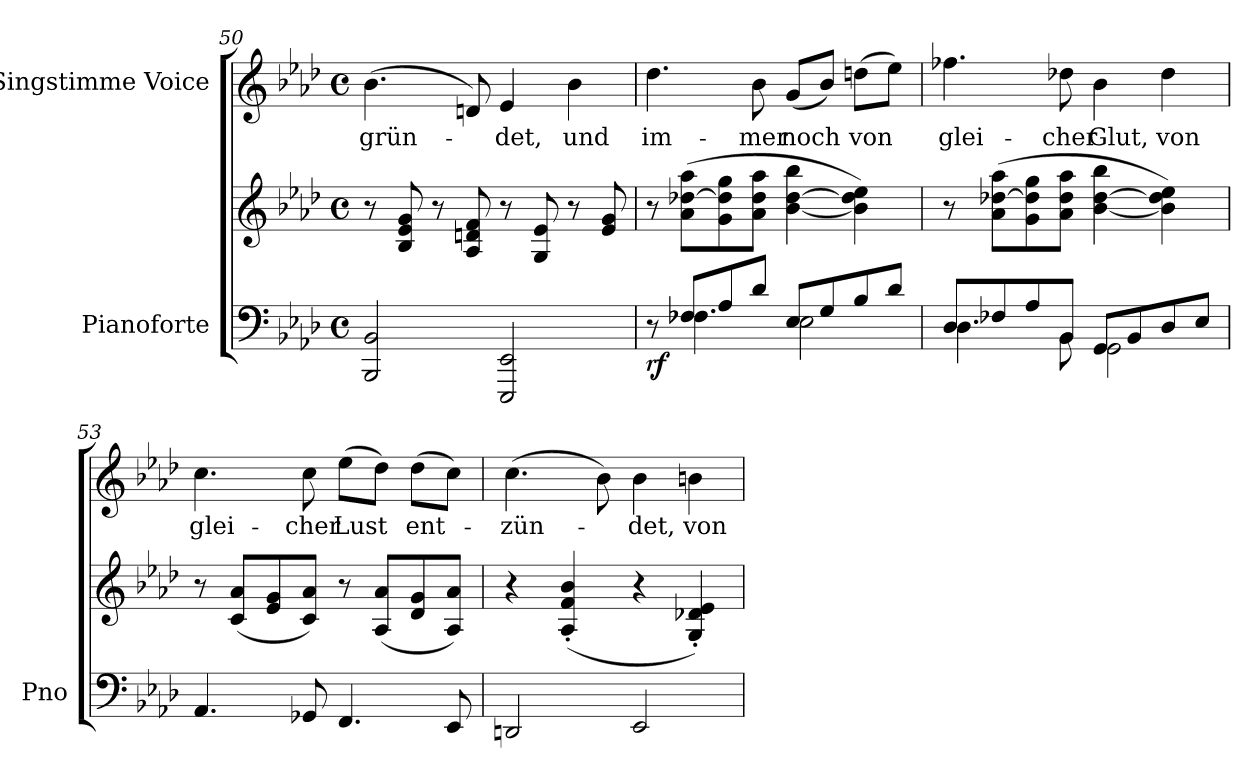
**kern	**kern	**dynam	**kern	**text
*part2	*part2	*part2	*part1	*part1
*staff3	*staff2	*staff2/3	*staff1	*staff1
*I"Pianoforte	*	*	*I"Singstimme Voice	*
*I'Pno	*	*	*	*
*clefF4	*clefG2	*	*clefG2	*
*k[b-e-a-d-]	*k[b-e-a-d-]	*	*k[b-e-a-d-]	*
*M4/4	*M4/4	*	*M4/4	*
*met(c)	*met(c)	*	*met(c)	*
=50	=50	=50	=50	=50
2BBB-/ 2BB-/	8r	.	(4.b-\	-grün-
.	8B-/ 8e-/ 8g/	.	.	.
.	8r	.	.	.
.	8A-/ 8dn/ 8f/	.	8dn/)	.
2EEE-/ 2EE-/	8r	.	4e-/	-det,
.	8G/ 8e-/	.	.	.
.	8r	.	4b-\	und
.	8e-/ 8g/	.	.	.
=51	=51	=51	=51	=51
*^	*	*	*	*
!	!	!	!LO:DY:b=2	!	!
8r	8ryy	8r	rf	4.dd-\	im-
!LO:N:head=solid	!	!	!	!	!
8F-X/L	4.F-\	(8a-\ [8dd-X\ 8aa-\L	.	.	.
8A-/	.	8g\ 8dd-\] 8gg\	.	.	.
8d-/J	.	8a-\ 8dd-\ 8aa-\J	.	8b-\	-mer
8E-/L	2E-\	[4b-\ [4dd-\ 4bb-\	.	(8g/L	noch
8G/	.	.	.	8b-/J)	.
8B-/	.	4b-\] 4dd-\] 4ee-\)	.	(8ddn\L	von
8d-/J	.	.	.	8ee-\J)	.
=52	=52	=52	=52	=52	=52
!LO:N:head=solid	!	!	!	!	!
8D-/L	4.D-\	8r	.	4.ff-X\	glei-
8F-X/	.	(8a-\ [8dd-X\ 8aa-\L	.	.	.
8A-/	.	8g\ 8dd-\] 8gg\	.	.	.
8BB-/J	8BB-\	8a-\ 8dd-\ 8aa-\J	.	8dd-X\	-cher
8GG/L	2GG\	[4b-\ [4dd-\ 4bb-\	.	4b-\	Glut,
8BB-/	.	.	.	.	.
8D-/	.	4b-\] 4dd-\] 4ee-\)	.	4dd-\	von
8E-/J	.	.	.	.	.
*v	*v	*	*	*	*
=53	=53	=53	=53	=53
4.AA-/	8r	.	4.cc\	glei-
.	(8c/ 8a-/L	.	.	.
.	8e-/ 8g/	.	.	.
8GG-X/	8c/ 8a-/J)	.	8cc\	-cher
4.FF/	8r	.	(8ee-\L	Lust
.	(8A-/ 8a-/L	.	8dd-\J)	.
.	8d-/ 8g/	.	(8dd-\L	ent-
8EE-/	8A-/ 8a-/J)	.	8cc\J)	.
=54	=54	=54	=54	=54
2DDn/	4r	.	(4.cc\	-zün-
.	(4A-/' 4f/' 4b-/'	.	.	.
.	.	.	8b-\)	.
2EE-/	4r	.	4b-\	-det,
.	4G/' 4d-X/' 4e-/')	.	4bn\	von
=	=	=	=	=
*-	*-	*-	*-	*-
